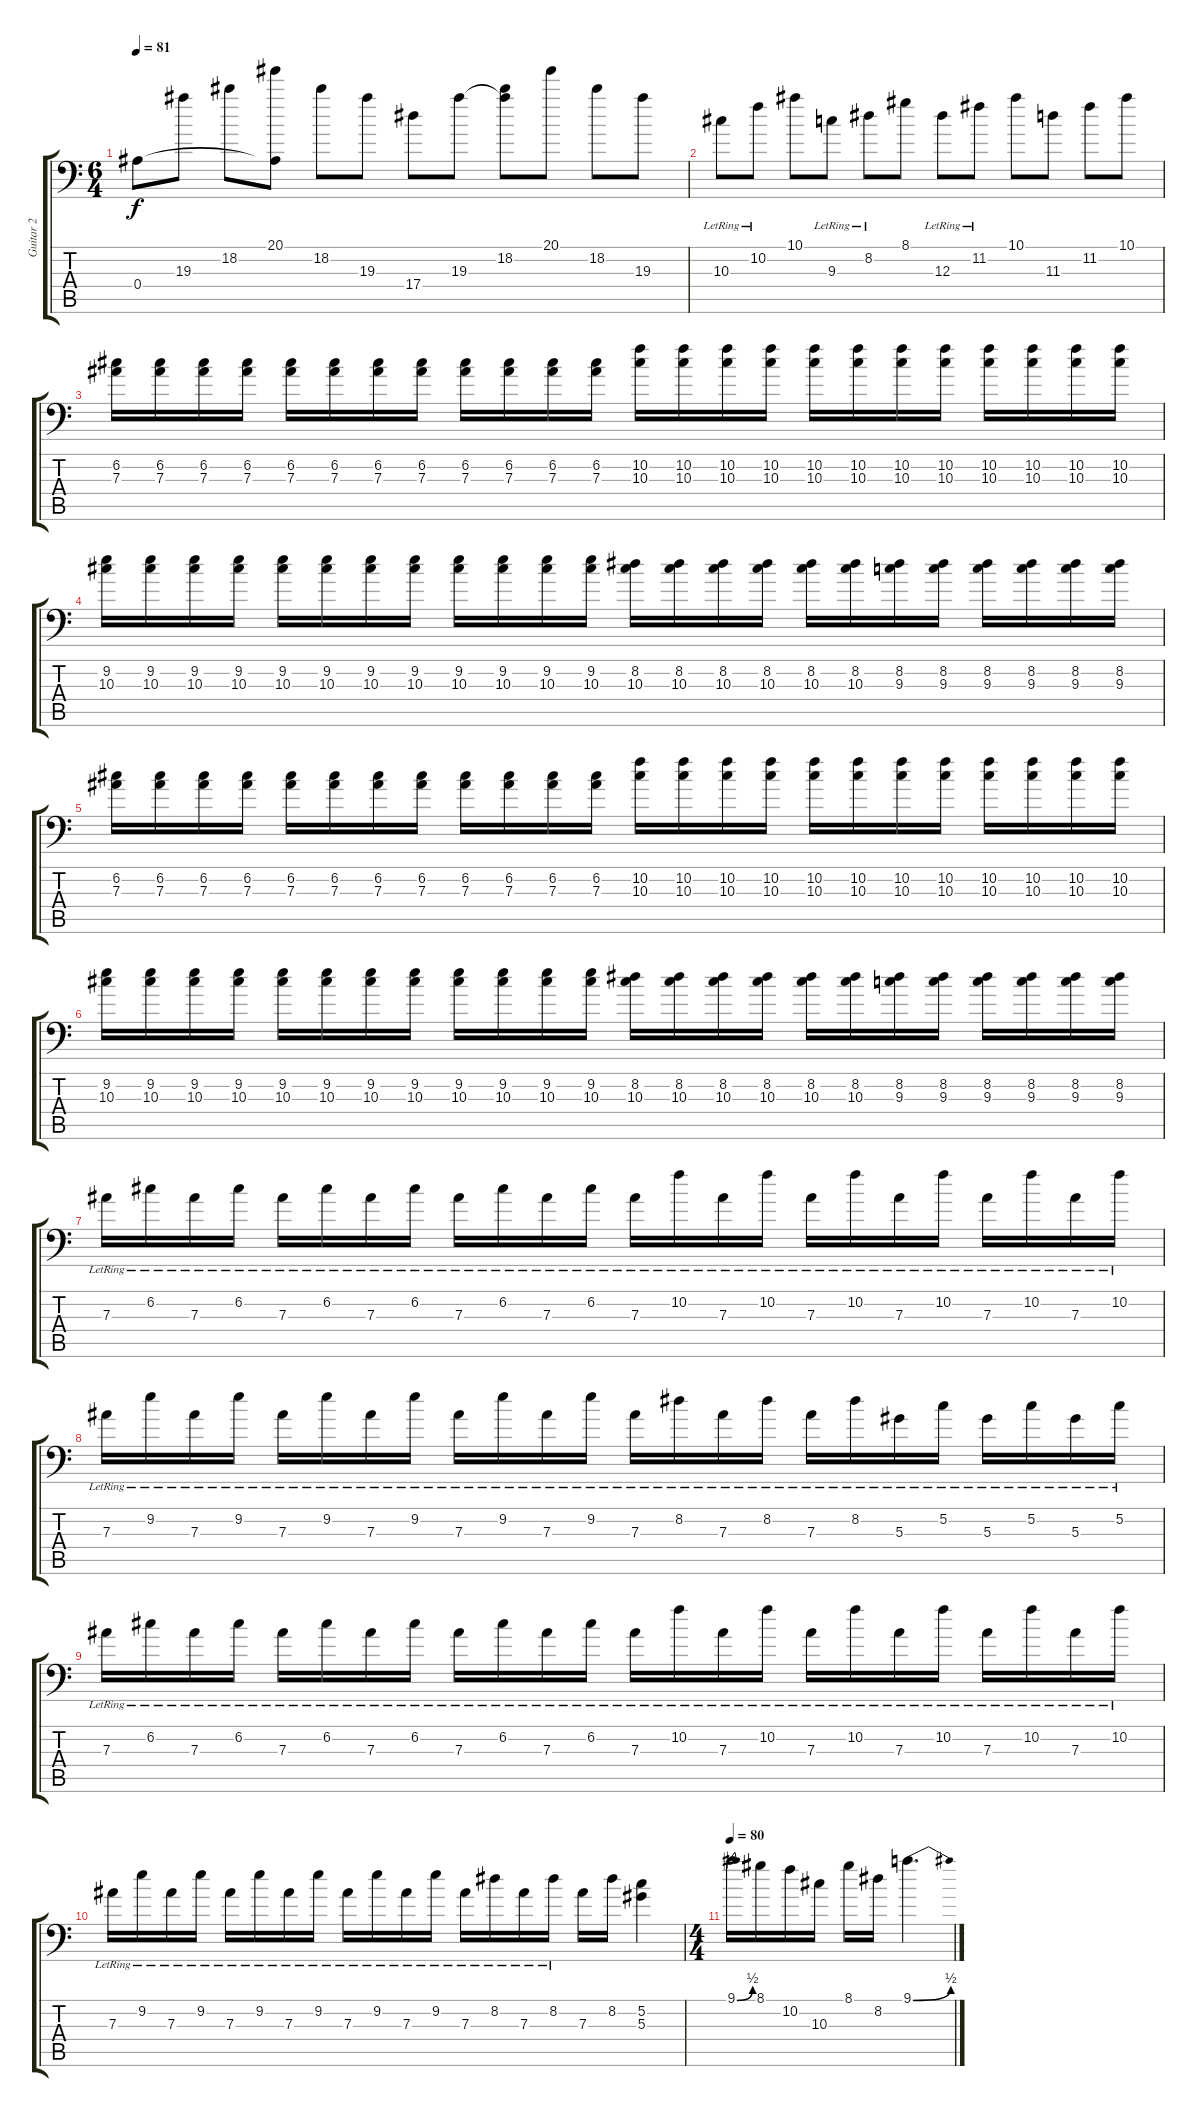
\track ("Guitar 2" "Guitar 2") {instrument electricguitarjazz}
\staff {score tabs}
\tuning (C4 G3 Eb3 Bb2 F2 Bb1) {hide}
\ts (6 4)
\tempo 81
\clef f4
\ks c
0.4.8{dy f} 19.3.8 18.2.8 (20.1 0.4{t}).8 18.2.8 19.3.8 17.4.8 19.3.8 (18.2 19.3{t}).8 20.1.8 18.2.8 19.3.8 |
10.3{lr}.8 10.2{lr}.8 10.1.8 9.3{lr}.8 8.2{lr}.8 8.1.8 12.3{lr}.8 11.2{lr}.8 10.1.8 11.3.8 11.2.8 10.1.8 |
(6.2 7.3).16 (6.2 7.3).16 (6.2 7.3).16 (6.2 7.3).16 (6.2 7.3).16 (6.2 7.3).16 (6.2 7.3).16 (6.2 7.3).16 (6.2 7.3).16 (6.2 7.3).16 (6.2 7.3).16 (6.2 7.3).16 (10.2 10.3).16 (10.2 10.3).16 (10.2 10.3).16 (10.2 10.3).16 (10.2 10.3).16 (10.2 10.3).16 (10.2 10.3).16 (10.2 10.3).16 (10.2 10.3).16 (10.2 10.3).16 (10.2 10.3).16 (10.2 10.3).16 |
(9.2 10.3).16 (9.2 10.3).16 (9.2 10.3).16 (9.2 10.3).16 (9.2 10.3).16 (9.2 10.3).16 (9.2 10.3).16 (9.2 10.3).16 (9.2 10.3).16 (9.2 10.3).16 (9.2 10.3).16 (9.2 10.3).16 (8.2 10.3).16 (8.2 10.3).16 (8.2 10.3).16 (8.2 10.3).16 (8.2 10.3).16 (8.2 10.3).16 (8.2 9.3).16 (8.2 9.3).16 (8.2 9.3).16 (8.2 9.3).16 (8.2 9.3).16 (8.2 9.3).16 |
(6.2 7.3).16 (6.2 7.3).16 (6.2 7.3).16 (6.2 7.3).16 (6.2 7.3).16 (6.2 7.3).16 (6.2 7.3).16 (6.2 7.3).16 (6.2 7.3).16 (6.2 7.3).16 (6.2 7.3).16 (6.2 7.3).16 (10.2 10.3).16 (10.2 10.3).16 (10.2 10.3).16 (10.2 10.3).16 (10.2 10.3).16 (10.2 10.3).16 (10.2 10.3).16 (10.2 10.3).16 (10.2 10.3).16 (10.2 10.3).16 (10.2 10.3).16 (10.2 10.3).16 |
(9.2 10.3).16 (9.2 10.3).16 (9.2 10.3).16 (9.2 10.3).16 (9.2 10.3).16 (9.2 10.3).16 (9.2 10.3).16 (9.2 10.3).16 (9.2 10.3).16 (9.2 10.3).16 (9.2 10.3).16 (9.2 10.3).16 (8.2 10.3).16 (8.2 10.3).16 (8.2 10.3).16 (8.2 10.3).16 (8.2 10.3).16 (8.2 10.3).16 (8.2 9.3).16 (8.2 9.3).16 (8.2 9.3).16 (8.2 9.3).16 (8.2 9.3).16 (8.2 9.3).16 |
7.3{lr}.16 6.2{lr}.16 7.3{lr}.16 6.2{lr}.16 7.3{lr}.16 6.2{lr}.16 7.3{lr}.16 6.2{lr}.16 7.3{lr}.16 6.2{lr}.16 7.3{lr}.16 6.2{lr}.16 7.3{lr}.16 10.2{lr}.16 7.3{lr}.16 10.2{lr}.16 7.3{lr}.16 10.2{lr}.16 7.3{lr}.16 10.2{lr}.16 7.3{lr}.16 10.2{lr}.16 7.3{lr}.16 10.2{lr}.16 |
7.3{lr}.16 9.2{lr}.16 7.3{lr}.16 9.2{lr}.16 7.3{lr}.16 9.2{lr}.16 7.3{lr}.16 9.2{lr}.16 7.3{lr}.16 9.2{lr}.16 7.3{lr}.16 9.2{lr}.16 7.3{lr}.16 8.2{lr}.16 7.3{lr}.16 8.2{lr}.16 7.3{lr}.16 8.2{lr}.16 5.3{lr}.16 5.2{lr}.16 5.3{lr}.16 5.2{lr}.16 5.3{lr}.16 5.2{lr}.16 |
7.3{lr}.16 6.2{lr}.16 7.3{lr}.16 6.2{lr}.16 7.3{lr}.16 6.2{lr}.16 7.3{lr}.16 6.2{lr}.16 7.3{lr}.16 6.2{lr}.16 7.3{lr}.16 6.2{lr}.16 7.3{lr}.16 10.2{lr}.16 7.3{lr}.16 10.2{lr}.16 7.3{lr}.16 10.2{lr}.16 7.3{lr}.16 10.2{lr}.16 7.3{lr}.16 10.2{lr}.16 7.3{lr}.16 10.2{lr}.16 |
7.3{lr}.16 9.2{lr}.16 7.3{lr}.16 9.2{lr}.16 7.3{lr}.16 9.2{lr}.16 7.3{lr}.16 9.2{lr}.16 7.3{lr}.16 9.2{lr}.16 7.3{lr}.16 9.2{lr}.16 7.3{lr}.16 8.2{lr}.16 7.3{lr}.16 8.2{lr}.16 7.3.16 8.2.16 (5.2 5.3).4 |
\ts (4 4)
\tempo 80
9.1{be (bend 0 0 60 2)}.16 8.1.16 10.2.16 10.3.16 8.1.16 8.2.16 9.1{be (bend 0 0 60 2)}.4{d}
